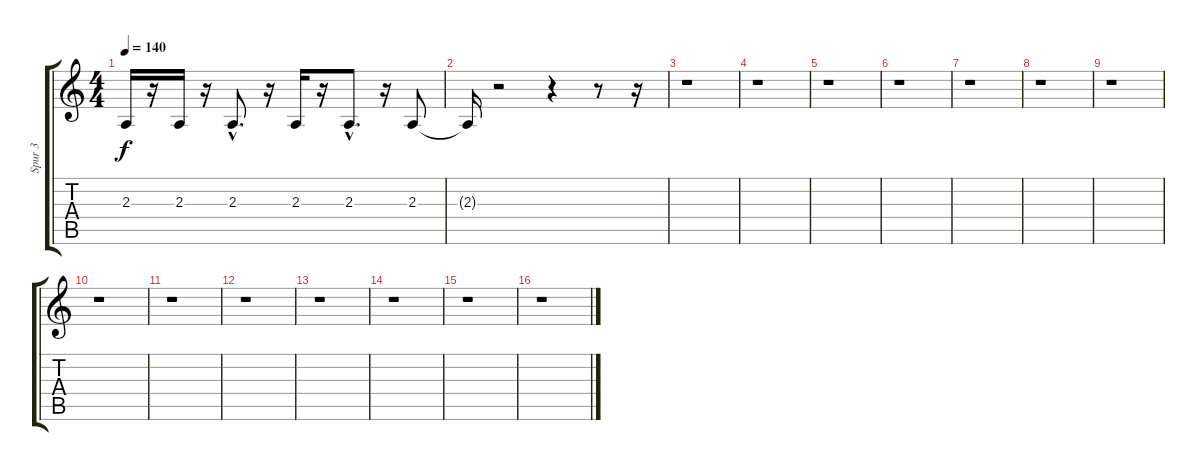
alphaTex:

\track ("Spur 3" "Spur 3") {instrument clavinet}
\staff {score tabs}
\tuning (E4 B3 G3 D3 A2 E2) {hide}
\ts (4 4)
\tempo 140
\clef g2
\ks c
2.3{t}.16{dy f} r.16 2.3.16 r.16 2.3{hac}.8{d} r.16 2.3.16 r.16 2.3{hac}.8{d} r.16 2.3.8 |
2.3{t}.16 r.2 r.4 r.8 r.16 |
r.1 |
r.1 |
r.1 |
r.1 |
r.1 |
r.1 |
r.1 |
r.1 |
r.1 |
r.1 |
r.1 |
r.1 |
r.1 |
r.1
